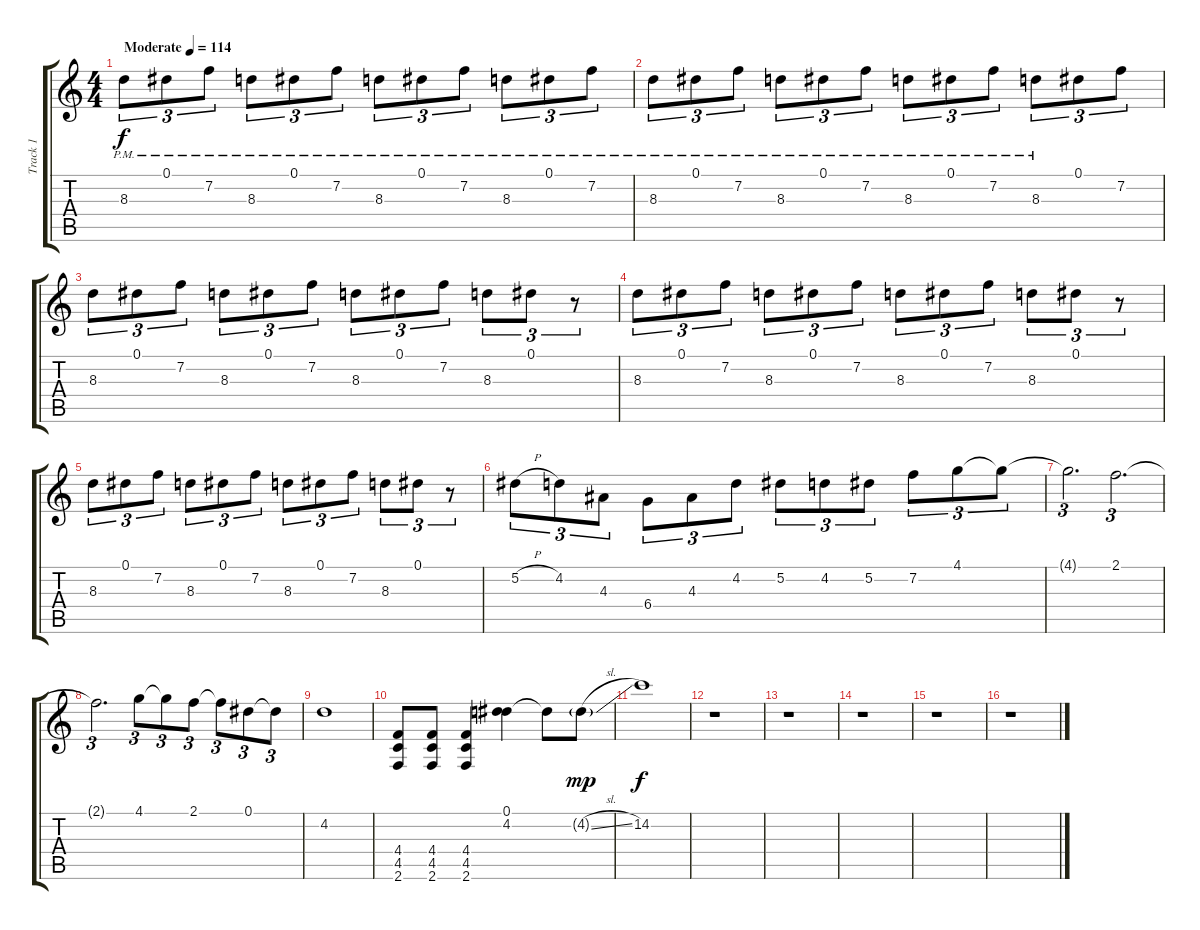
\track ("Track 1" "Track 1") {instrument overdrivenguitar}
\staff {score tabs}
\tuning (Eb4 Bb3 Gb3 Db3 Ab2 Eb2) {hide}
\ts (4 4)
\tempo (114 "Moderate")
\clef g2
\ks c
8.3{pm}.8{tu (3 2) dy f instrument overdrivenguitar} 0.1{pm}.8{tu (3 2)} 7.2{pm}.8{tu (3 2)} 8.3{pm}.8{tu (3 2)} 0.1{pm}.8{tu (3 2)} 7.2{pm}.8{tu (3 2)} 8.3{pm}.8{tu (3 2)} 0.1{pm}.8{tu (3 2)} 7.2{pm}.8{tu (3 2)} 8.3{pm}.8{tu (3 2)} 0.1{pm}.8{tu (3 2)} 7.2{pm}.8{tu (3 2)} |
8.3{pm}.8{tu (3 2)} 0.1{pm}.8{tu (3 2)} 7.2{pm}.8{tu (3 2)} 8.3{pm}.8{tu (3 2)} 0.1{pm}.8{tu (3 2)} 7.2{pm}.8{tu (3 2)} 8.3{pm}.8{tu (3 2)} 0.1{pm}.8{tu (3 2)} 7.2{pm}.8{tu (3 2)} 8.3{pm}.8{tu (3 2)} 0.1.8{tu (3 2)} 7.2.8{tu (3 2)} |
8.3.8{tu (3 2)} 0.1.8{tu (3 2)} 7.2.8{tu (3 2)} 8.3.8{tu (3 2)} 0.1.8{tu (3 2)} 7.2.8{tu (3 2)} 8.3.8{tu (3 2)} 0.1.8{tu (3 2)} 7.2.8{tu (3 2)} 8.3.8{tu (3 2)} 0.1.8{tu (3 2)} r.8{tu (3 2)} |
8.3.8{tu (3 2)} 0.1.8{tu (3 2)} 7.2.8{tu (3 2)} 8.3.8{tu (3 2)} 0.1.8{tu (3 2)} 7.2.8{tu (3 2)} 8.3.8{tu (3 2)} 0.1.8{tu (3 2)} 7.2.8{tu (3 2)} 8.3.8{tu (3 2)} 0.1.8{tu (3 2)} r.8{tu (3 2)} |
8.3.8{tu (3 2)} 0.1.8{tu (3 2)} 7.2.8{tu (3 2)} 8.3.8{tu (3 2)} 0.1.8{tu (3 2)} 7.2.8{tu (3 2)} 8.3.8{tu (3 2)} 0.1.8{tu (3 2)} 7.2.8{tu (3 2)} 8.3.8{tu (3 2)} 0.1.8{tu (3 2)} r.8{tu (3 2)} |
5.2{h}.8{tu (3 2)} 4.2.8{tu (3 2)} 4.3.8{tu (3 2)} 6.4.8{tu (3 2)} 4.3.8{tu (3 2)} 4.2.8{tu (3 2)} 5.2.8{tu (3 2)} 4.2.8{tu (3 2)} 5.2.8{tu (3 2)} 7.2.8{tu (3 2)} 4.1.8{tu (3 2)} 4.1{t}.8{tu (3 2)} |
4.1{t}.2{d tu (3 2)} 2.1.2{d tu (3 2)} |
2.1{t}.2{d tu (3 2)} 4.1.8{tu (3 2)} 4.1{t}.8{tu (3 2)} 2.1.8{tu (3 2)} 2.1{t}.8{tu (3 2)} 0.1.8{tu (3 2)} 0.1{t}.8{tu (3 2)} |
4.2.1 |
(4.4 4.5 2.6).8 (4.4 4.5 2.6).8 (4.4 4.5 2.6).4 (0.1 4.2).4 4.2{t}.8 4.2{sl g}.8{dy mp} |
14.2.1{dy f} |
r.1 |
r.1 |
r.1 |
r.1 |
r.1
